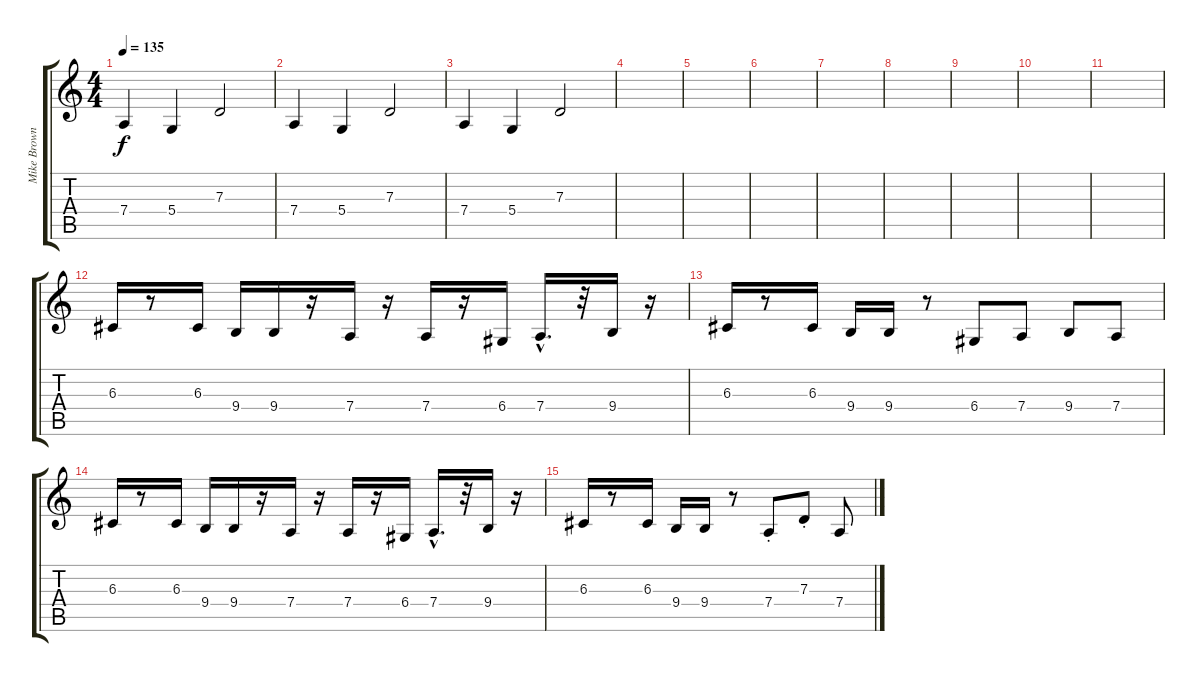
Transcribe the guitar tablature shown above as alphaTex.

\track ("Mike Brown" "Mike Brown") {instrument altosax}
\staff {score tabs}
\tuning (E4 B3 G3 D3 A2 E2) {hide}
\ts (4 4)
\tempo 135
\clef g2
\ks c
7.4.4{dy f} 5.4.4 7.3.2 |
7.4.4 5.4.4 7.3.2 |
7.4.4 5.4.4 7.3.2 |
|
|
|
|
|
|
|
|
6.3.16 r.8 6.3.16 9.4.16 9.4.16 r.16 7.4.16 r.16 7.4.16 r.16 6.4.16 7.4{hac}.16{d} r.32 9.4.16 r.16 |
6.3.16 r.8 6.3.16 9.4.16 9.4.16 r.8 6.4.8 7.4.8 9.4.8 7.4.8 |
6.3.16 r.8 6.3.16 9.4.16 9.4.16 r.16 7.4.16 r.16 7.4.16 r.16 6.4.16 7.4{hac}.16{d} r.32 9.4.16 r.16 |
6.3.16 r.8 6.3.16 9.4.16 9.4.16 r.8 7.4{st}.8 7.3{st}.8 7.4.8
